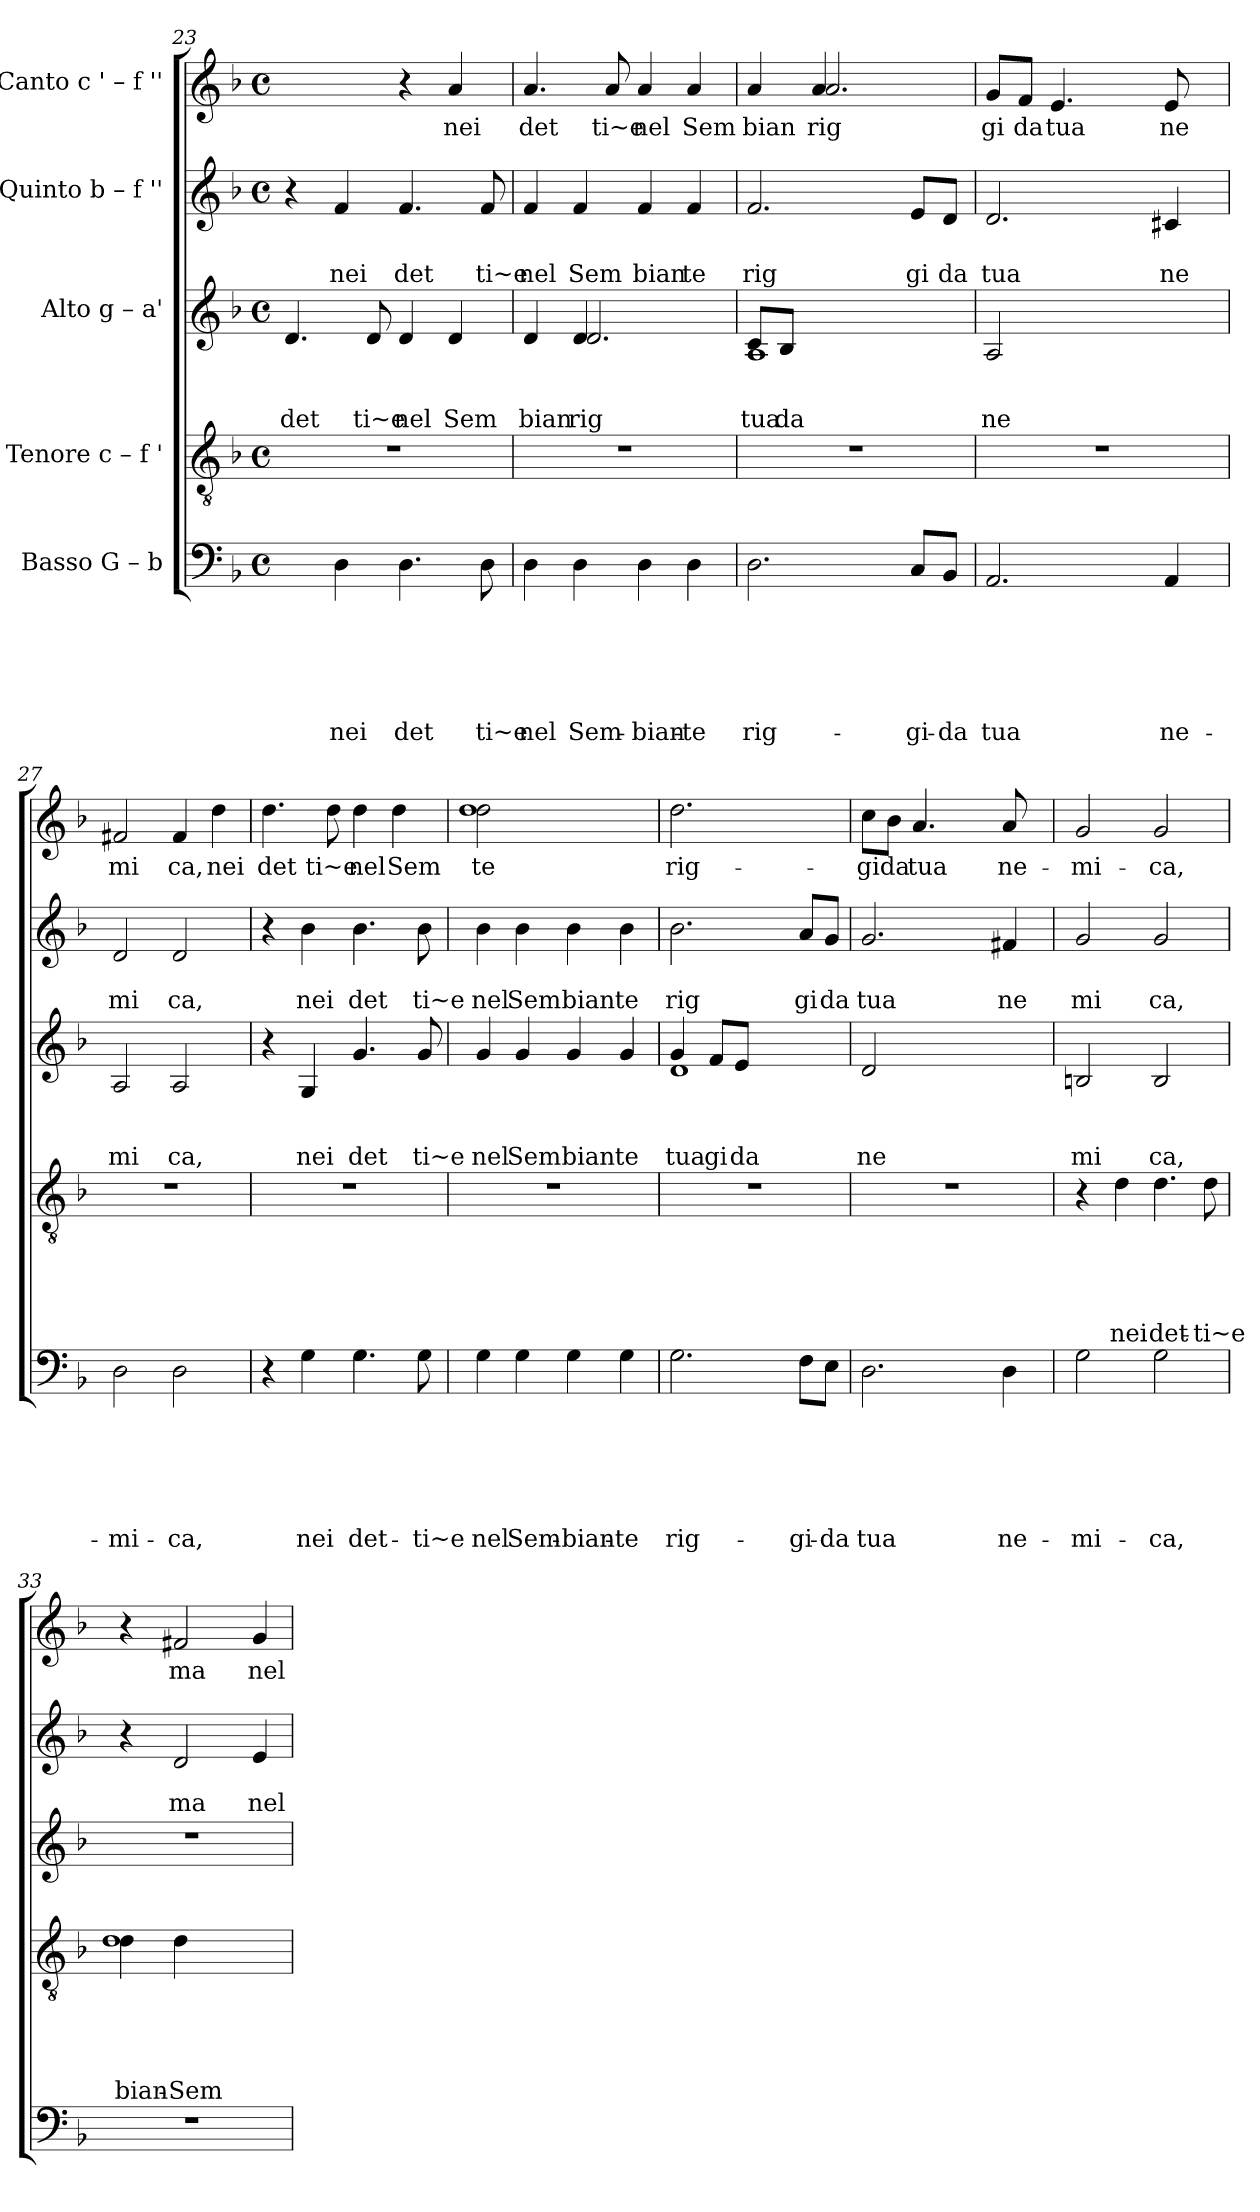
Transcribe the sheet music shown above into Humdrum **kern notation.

**kern	**text	**text	**text	**text	**text	**text	**kern	**text	**text	**text	**text	**text	**kern	**text	**text	**text	**kern	**text	**text	**kern	**text
*part5	*part5	*part5	*part5	*part5	*part5	*part5	*part4	*part4	*part4	*part4	*part4	*part4	*part3	*part3	*part3	*part3	*part2	*part2	*part2	*part1	*part1
*staff5	*staff5	*staff5	*staff5	*staff5	*staff5	*staff5	*staff4	*staff4	*staff4	*staff4	*staff4	*staff4	*staff3	*staff3	*staff3	*staff3	*staff2	*staff2	*staff2	*staff1	*staff1
*I"Basso G – b	*	*	*	*	*	*	*I"Tenore c – f '	*	*	*	*	*	*I"Alto g – a'	*	*	*	*I"Quinto b – f ''	*	*	*I"Canto c ' – f ''	*
*clefF4	*	*	*	*	*	*	*clefGv2	*	*	*	*	*	*clefG2	*	*	*	*clefG2	*	*	*clefG2	*
*k[b-]	*	*	*	*	*	*	*k[b-]	*	*	*	*	*	*k[b-]	*	*	*	*k[b-]	*	*	*k[b-]	*
*F:	*	*	*	*	*	*	*F:	*	*	*	*	*	*F:	*	*	*	*F:	*	*	*F:	*
*M4/4	*	*	*	*	*	*	*M4/4	*	*	*	*	*	*M4/4	*	*	*	*M4/4	*	*	*M4/4	*
*met(c)	*	*	*	*	*	*	*met(c)	*	*	*	*	*	*met(c)	*	*	*	*met(c)	*	*	*met(c)	*
=23	=23	=23	=23	=23	=23	=23	=23	=23	=23	=23	=23	=23	=23	=23	=23	=23	=23	=23	=23	=23	=23
!	!	!	!	!	!	!	!	!	!	!	!	!	!	!	!	!LO:LY:b	!	!	!	!	!
4ryy	.	.	.	.	.	.	1r	.	.	.	.	.	4.d/	.	.	det	4r	.	.	2ryy	.
!	!	!	!	!	!	!LO:LY:b	!	!	!	!	!	!	!	!	!	!	!	!	!LO:LY:b	!	!
4D\	.	.	.	.	.	nei	.	.	.	.	.	.	.	.	.	.	4f/	.	nei	.	.
!	!	!	!	!	!	!	!	!	!	!	!	!	!	!	!	!LO:LY:b	!	!	!	!	!
.	.	.	.	.	.	.	.	.	.	.	.	.	8d/	.	.	ti~e	.	.	.	.	.
!	!	!	!	!	!	!LO:LY:b	!	!	!	!	!	!	!	!	!	!LO:LY:b	!	!	!LO:LY:b	!	!
4.D\	.	.	.	.	.	det	.	.	.	.	.	.	4d/	.	.	nel	4.f/	.	det	4r	.
!	!	!	!	!	!	!	!	!	!	!	!	!	!	!	!	!LO:LY:b	!	!	!	!	!LO:LY:b
.	.	.	.	.	.	.	.	.	.	.	.	.	4d/	.	.	Sem	.	.	.	4a/	nei
!	!	!	!	!	!	!LO:LY:b	!	!	!	!	!	!	!	!	!	!	!	!	!LO:LY:b	!	!
8D\	.	.	.	.	.	ti~e	.	.	.	.	.	.	.	.	.	.	8f/	.	ti~e	.	.
!!LO:LB:g=z
=24	=24	=24	=24	=24	=24	=24	=24	=24	=24	=24	=24	=24	=24	=24	=24	=24	=24	=24	=24	=24	=24
!	!	!	!	!	!	!LO:LY:b	!	!	!	!	!	!	!	!	!	!LO:LY:b	!	!	!LO:LY:b	!	!LO:LY:b
*	*	*	*	*	*	*	*	*	*	*	*	*	*^	*	*	*	*	*	*	*	*
4D\	.	.	.	.	.	nel	1r	.	.	.	.	.	4d/	4ryy	.	.	bian	4f/	.	nel	4.a/	det
!	!	!	!	!	!	!LO:LY:b	!	!	!	!	!	!	!	!	!	!	!LO:LY:b	!	!	!	!	!
!	!	!	!	!	!	!	!	!	!	!	!	!	!	!	!	!	!LO:LY:b	!	!	!LO:LY:b	!	!
4D\	.	.	.	.	.	Sem-	.	.	.	.	.	.	4d/	2.d/	.	.	rig	4f/	.	Sem	.	.
!	!	!	!	!	!	!	!	!	!	!	!	!	!	!	!	!	!	!	!	!	!	!LO:LY:b
.	.	.	.	.	.	.	.	.	.	.	.	.	.	.	.	.	.	.	.	.	8a/	ti~e
!	!	!	!	!	!	!LO:LY:b	!	!	!	!	!	!	!	!	!	!	!	!	!	!LO:LY:b	!	!LO:LY:b
4D\	.	.	.	.	.	-bian-	.	.	.	.	.	.	2ryy	.	.	.	.	4f/	.	bian	4a/	nel
!	!	!	!	!	!	!LO:LY:b	!	!	!	!	!	!	!	!	!	!	!	!	!	!LO:LY:b	!	!LO:LY:b
4D\	.	.	.	.	.	-te	.	.	.	.	.	.	.	.	.	.	.	4f/	.	te	4a/	Sem
=25	=25	=25	=25	=25	=25	=25	=25	=25	=25	=25	=25	=25	=25	=25	=25	=25	=25	=25	=25	=25	=25	=25
!	!	!	!	!	!	!LO:LY:b	!	!	!	!	!	!	!	!	!	!	!LO:LY:b	!	!	!	!	!
!	!	!	!	!	!	!	!	!	!	!	!	!	!	!	!	!	!LO:LY:b	!	!	!LO:LY:b	!	!LO:LY:b
*	*	*	*	*	*	*	*	*	*	*	*	*	*	*	*	*	*	*	*	*	*^	*
2.D\	.	.	.	.	.	rig-	1r	.	.	.	.	.	8c/L	1A	.	.	tua	2.f/	.	rig	4a/	4ryy	bian
!	!	!	!	!	!	!	!	!	!	!	!	!	!	!	!	!	!LO:LY:b	!	!	!	!	!	!
.	.	.	.	.	.	.	.	.	.	.	.	.	8B-/J	.	.	.	da	.	.	.	.	.	.
!	!	!	!	!	!	!	!	!	!	!	!	!	!	!	!	!	!	!	!	!	!	!	!LO:LY:b
!	!	!	!	!	!	!	!	!	!	!	!	!	!	!	!	!	!	!	!	!	!	!	!LO:LY:b
.	.	.	.	.	.	.	.	.	.	.	.	.	2.ryy	.	.	.	.	.	.	.	4a/	2.a/	rig
.	.	.	.	.	.	.	.	.	.	.	.	.	.	.	.	.	.	.	.	.	2ryy	.	.
!	!	!	!	!	!	!LO:LY:b	!	!	!	!	!	!	!	!	!	!	!	!	!	!LO:LY:b	!	!	!
8C/L	.	.	.	.	.	-gi-	.	.	.	.	.	.	.	.	.	.	.	8e/L	.	gi	.	.	.
!	!	!	!	!	!	!LO:LY:b	!	!	!	!	!	!	!	!	!	!	!	!	!	!LO:LY:b	!	!	!
8BB-/J	.	.	.	.	.	-da	.	.	.	.	.	.	.	.	.	.	.	8d/J	.	da	.	.	.
*	*	*	*	*	*	*	*	*	*	*	*	*	*v	*v	*	*	*	*	*	*	*v	*v	*
=26	=26	=26	=26	=26	=26	=26	=26	=26	=26	=26	=26	=26	=26	=26	=26	=26	=26	=26	=26	=26	=26
!	!	!	!	!	!	!LO:LY:b	!	!	!	!	!	!	!	!	!	!LO:LY:b	!	!	!LO:LY:b	!	!LO:LY:b
2.AA/	.	.	.	.	.	tua	1r	.	.	.	.	.	2A/	.	.	ne	2.d/	.	tua	8g/L	gi
!	!	!	!	!	!	!	!	!	!	!	!	!	!	!	!	!	!	!	!	!	!LO:LY:b
.	.	.	.	.	.	.	.	.	.	.	.	.	.	.	.	.	.	.	.	8f/J	da
!	!	!	!	!	!	!	!	!	!	!	!	!	!	!	!	!	!	!	!	!	!LO:LY:b
.	.	.	.	.	.	.	.	.	.	.	.	.	.	.	.	.	.	.	.	4.e/	tua
.	.	.	.	.	.	.	.	.	.	.	.	.	2ryy	.	.	.	.	.	.	.	.
.	.	.	.	.	.	.	.	.	.	.	.	.	.	.	.	.	.	.	.	8ryy	.
!	!	!	!	!	!	!LO:LY:b	!	!	!	!	!	!	!	!	!	!	!	!	!LO:LY:b	!	!LO:LY:b
4AA/	.	.	.	.	.	ne-	.	.	.	.	.	.	.	.	.	.	4c#X/	.	ne	8e/	ne
.	.	.	.	.	.	.	.	.	.	.	.	.	.	.	.	.	.	.	.	8ryy	.
=27	=27	=27	=27	=27	=27	=27	=27	=27	=27	=27	=27	=27	=27	=27	=27	=27	=27	=27	=27	=27	=27
!	!	!	!	!	!	!LO:LY:b	!	!	!	!	!	!	!	!	!	!LO:LY:b	!	!	!LO:LY:b	!	!LO:LY:b
2D\	.	.	.	.	.	-mi-	1r	.	.	.	.	.	2A/	.	.	mi	2d/	.	mi	2f#X/	mi
!	!	!	!	!	!	!LO:LY:b	!	!	!	!	!	!	!	!	!	!LO:LY:b	!	!	!LO:LY:b	!	!LO:LY:b
2D\	.	.	.	.	.	-ca,	.	.	.	.	.	.	2A/	.	.	ca,	2d/	.	ca,	4f#/	ca,
!	!	!	!	!	!	!	!	!	!	!	!	!	!	!	!	!	!	!	!	!	!LO:LY:b
.	.	.	.	.	.	.	.	.	.	.	.	.	.	.	.	.	.	.	.	4dd\	nei
=28	=28	=28	=28	=28	=28	=28	=28	=28	=28	=28	=28	=28	=28	=28	=28	=28	=28	=28	=28	=28	=28
!	!	!	!	!	!	!	!	!	!	!	!	!	!	!	!	!	!	!	!	!	!LO:LY:b
4r	.	.	.	.	.	.	1r	.	.	.	.	.	4r	.	.	.	4r	.	.	4.dd\	det
!	!	!	!	!	!	!LO:LY:b	!	!	!	!	!	!	!	!	!	!LO:LY:b	!	!	!LO:LY:b	!	!
4G\	.	.	.	.	.	nei	.	.	.	.	.	.	4G/	.	.	nei	4b-\	.	nei	.	.
!	!	!	!	!	!	!	!	!	!	!	!	!	!	!	!	!	!	!	!	!	!LO:LY:b
.	.	.	.	.	.	.	.	.	.	.	.	.	.	.	.	.	.	.	.	8dd\	ti~e
!	!	!	!	!	!	!LO:LY:b	!	!	!	!	!	!	!	!	!	!LO:LY:b	!	!	!LO:LY:b	!	!LO:LY:b
4.G\	.	.	.	.	.	det-	.	.	.	.	.	.	4.g/	.	.	det	4.b-\	.	det	4dd\	nel
!	!	!	!	!	!	!	!	!	!	!	!	!	!	!	!	!	!	!	!	!	!LO:LY:b
.	.	.	.	.	.	.	.	.	.	.	.	.	.	.	.	.	.	.	.	4dd\	Sem
!	!	!	!	!	!	!LO:LY:b	!	!	!	!	!	!	!	!	!	!LO:LY:b	!	!	!LO:LY:b	!	!
8G\	.	.	.	.	.	-ti~e	.	.	.	.	.	.	8g/	.	.	ti~e	8b-\	.	ti~e	.	.
!!LO:PB:g=z
=29	=29	=29	=29	=29	=29	=29	=29	=29	=29	=29	=29	=29	=29	=29	=29	=29	=29	=29	=29	=29	=29
!	!	!	!	!	!	!LO:LY:b	!	!	!	!	!	!	!	!	!	!LO:LY:b	!	!	!LO:LY:b	!	!LO:LY:b
*	*	*	*	*	*	*	*	*	*	*	*	*	*	*	*	*	*	*	*	*^	*
!	!	!	!	!	!	!	!	!	!	!	!	!	!	!	!	!	!	!	!	!	!	!LO:LY:b
4G\	.	.	.	.	.	nel	1r	.	.	.	.	.	4g/	.	.	nel	4b-\	.	nel	2dd\	1dd	-te
!	!	!	!	!	!	!LO:LY:b	!	!	!	!	!	!	!	!	!	!LO:LY:b	!	!	!LO:LY:b	!	!	!
4G\	.	.	.	.	.	Sem-	.	.	.	.	.	.	4g/	.	.	Sem	4b-\	.	Sem	.	.	.
!	!	!	!	!	!	!LO:LY:b	!	!	!	!	!	!	!	!	!	!LO:LY:b	!	!	!LO:LY:b	!	!	!
4G\	.	.	.	.	.	-bian-	.	.	.	.	.	.	4g/	.	.	bian	4b-\	.	bian	2ryy	.	.
!	!	!	!	!	!	!LO:LY:b	!	!	!	!	!	!	!	!	!	!LO:LY:b	!	!	!LO:LY:b	!	!	!
4G\	.	.	.	.	.	-te	.	.	.	.	.	.	4g/	.	.	te	4b-\	.	te	.	.	.
*	*	*	*	*	*	*	*	*	*	*	*	*	*	*	*	*	*	*	*	*v	*v	*
=30	=30	=30	=30	=30	=30	=30	=30	=30	=30	=30	=30	=30	=30	=30	=30	=30	=30	=30	=30	=30	=30
!	!	!	!	!	!	!LO:LY:b	!	!	!	!	!	!	!	!	!	!LO:LY:b	!	!	!	!	!
*	*	*	*	*	*	*	*	*	*	*	*	*	*^	*	*	*	*	*	*	*	*
!	!	!	!	!	!	!	!	!	!	!	!	!	!	!	!	!	!LO:LY:b	!	!	!LO:LY:b	!	!LO:LY:b
2.G\	.	.	.	.	.	rig-	1r	.	.	.	.	.	4g/	1d	.	.	tua	2.b-\	.	rig	2.dd\	rig-
!	!	!	!	!	!	!	!	!	!	!	!	!	!	!	!	!	!LO:LY:b	!	!	!	!	!
.	.	.	.	.	.	.	.	.	.	.	.	.	8f/L	.	.	.	gi	.	.	.	.	.
!	!	!	!	!	!	!	!	!	!	!	!	!	!	!	!	!	!LO:LY:b	!	!	!	!	!
.	.	.	.	.	.	.	.	.	.	.	.	.	8e/J	.	.	.	da	.	.	.	.	.
.	.	.	.	.	.	.	.	.	.	.	.	.	2ryy	.	.	.	.	.	.	.	.	.
!	!	!	!	!	!	!LO:LY:b	!	!	!	!	!	!	!	!	!	!	!	!	!	!LO:LY:b	!	!
8F\L	.	.	.	.	.	-gi-	.	.	.	.	.	.	.	.	.	.	.	8a/L	.	gi	4ryy	.
!	!	!	!	!	!	!LO:LY:b	!	!	!	!	!	!	!	!	!	!	!	!	!	!LO:LY:b	!	!
8E\J	.	.	.	.	.	-da	.	.	.	.	.	.	.	.	.	.	.	8g/J	.	da	.	.
*	*	*	*	*	*	*	*	*	*	*	*	*	*v	*v	*	*	*	*	*	*	*	*
=31	=31	=31	=31	=31	=31	=31	=31	=31	=31	=31	=31	=31	=31	=31	=31	=31	=31	=31	=31	=31	=31
!	!	!	!	!	!	!LO:LY:b	!	!	!	!	!	!	!	!	!	!LO:LY:b	!	!	!LO:LY:b	!	!LO:LY:b
2.D\	.	.	.	.	.	tua	1r	.	.	.	.	.	2d/	.	.	ne	2.g/	.	tua	8cc\L	-gida
.	.	.	.	.	.	.	.	.	.	.	.	.	.	.	.	.	.	.	.	8b-\J	.
!	!	!	!	!	!	!	!	!	!	!	!	!	!	!	!	!	!	!	!	!	!LO:LY:b
.	.	.	.	.	.	.	.	.	.	.	.	.	.	.	.	.	.	.	.	4.a/	tua
.	.	.	.	.	.	.	.	.	.	.	.	.	2ryy	.	.	.	.	.	.	.	.
.	.	.	.	.	.	.	.	.	.	.	.	.	.	.	.	.	.	.	.	8ryy	.
!	!	!	!	!	!	!LO:LY:b	!	!	!	!	!	!	!	!	!	!	!	!	!LO:LY:b	!	!LO:LY:b
4D\	.	.	.	.	.	ne-	.	.	.	.	.	.	.	.	.	.	4f#X/	.	ne	8a/	ne-
.	.	.	.	.	.	.	.	.	.	.	.	.	.	.	.	.	.	.	.	8ryy	.
=32	=32	=32	=32	=32	=32	=32	=32	=32	=32	=32	=32	=32	=32	=32	=32	=32	=32	=32	=32	=32	=32
!	!	!	!	!	!	!LO:LY:b	!	!	!	!	!	!	!	!	!	!LO:LY:b	!	!	!LO:LY:b	!	!LO:LY:b
2G\	.	.	.	.	.	-mi-	4r	.	.	.	.	.	2Bn/	.	.	mi	2g/	.	mi	2g/	-mi-
!	!	!	!	!	!	!	!	!	!	!	!	!LO:LY:b	!	!	!	!	!	!	!	!	!
.	.	.	.	.	.	.	4d\	.	.	.	.	nei	.	.	.	.	.	.	.	.	.
!	!	!	!	!	!	!LO:LY:b	!	!	!	!	!	!LO:LY:b	!	!	!	!LO:LY:b	!	!	!LO:LY:b	!	!LO:LY:b
2G\	.	.	.	.	.	-ca,	4.d\	.	.	.	.	det-	2B/	.	.	ca,	2g/	.	ca,	2g/	-ca,
!	!	!	!	!	!	!	!	!	!	!	!	!LO:LY:b	!	!	!	!	!	!	!	!	!
.	.	.	.	.	.	.	8d\	.	.	.	.	-ti~e	.	.	.	.	.	.	.	.	.
=33	=33	=33	=33	=33	=33	=33	=33	=33	=33	=33	=33	=33	=33	=33	=33	=33	=33	=33	=33	=33	=33
!	!	!	!	!	!	!	!	!	!	!	!	!LO:LY:b	!	!	!	!	!	!	!	!	!
*	*	*	*	*	*	*	*^	*	*	*	*	*	*	*	*	*	*	*	*	*	*
!	!	!	!	!	!	!	!	!	!	!	!	!	!LO:LY:b	!	!	!	!	!	!	!	!	!
1r	.	.	.	.	.	.	4d\	1d	.	.	.	.	-bian-	1r	.	.	.	4r	.	.	4r	.
!	!	!	!	!	!	!	!	!	!	!	!	!	!LO:LY:b	!	!	!	!	!	!	!LO:LY:b	!	!LO:LY:b
.	.	.	.	.	.	.	4d\	.	.	.	.	.	Sem-	.	.	.	.	2d/	.	ma	2f#X/	ma
.	.	.	.	.	.	.	2ryy	.	.	.	.	.	.	.	.	.	.	.	.	.	.	.
!	!	!	!	!	!	!	!	!	!	!	!	!	!	!	!	!	!	!	!	!LO:LY:b	!	!LO:LY:b
.	.	.	.	.	.	.	.	.	.	.	.	.	.	.	.	.	.	4e/	.	nel	4g/	nel
*	*	*	*	*	*	*	*v	*v	*	*	*	*	*	*	*	*	*	*	*	*	*	*
=	=	=	=	=	=	=	=	=	=	=	=	=	=	=	=	=	=	=	=	=	=
*-	*-	*-	*-	*-	*-	*-	*-	*-	*-	*-	*-	*-	*-	*-	*-	*-	*-	*-	*-	*-	*-
